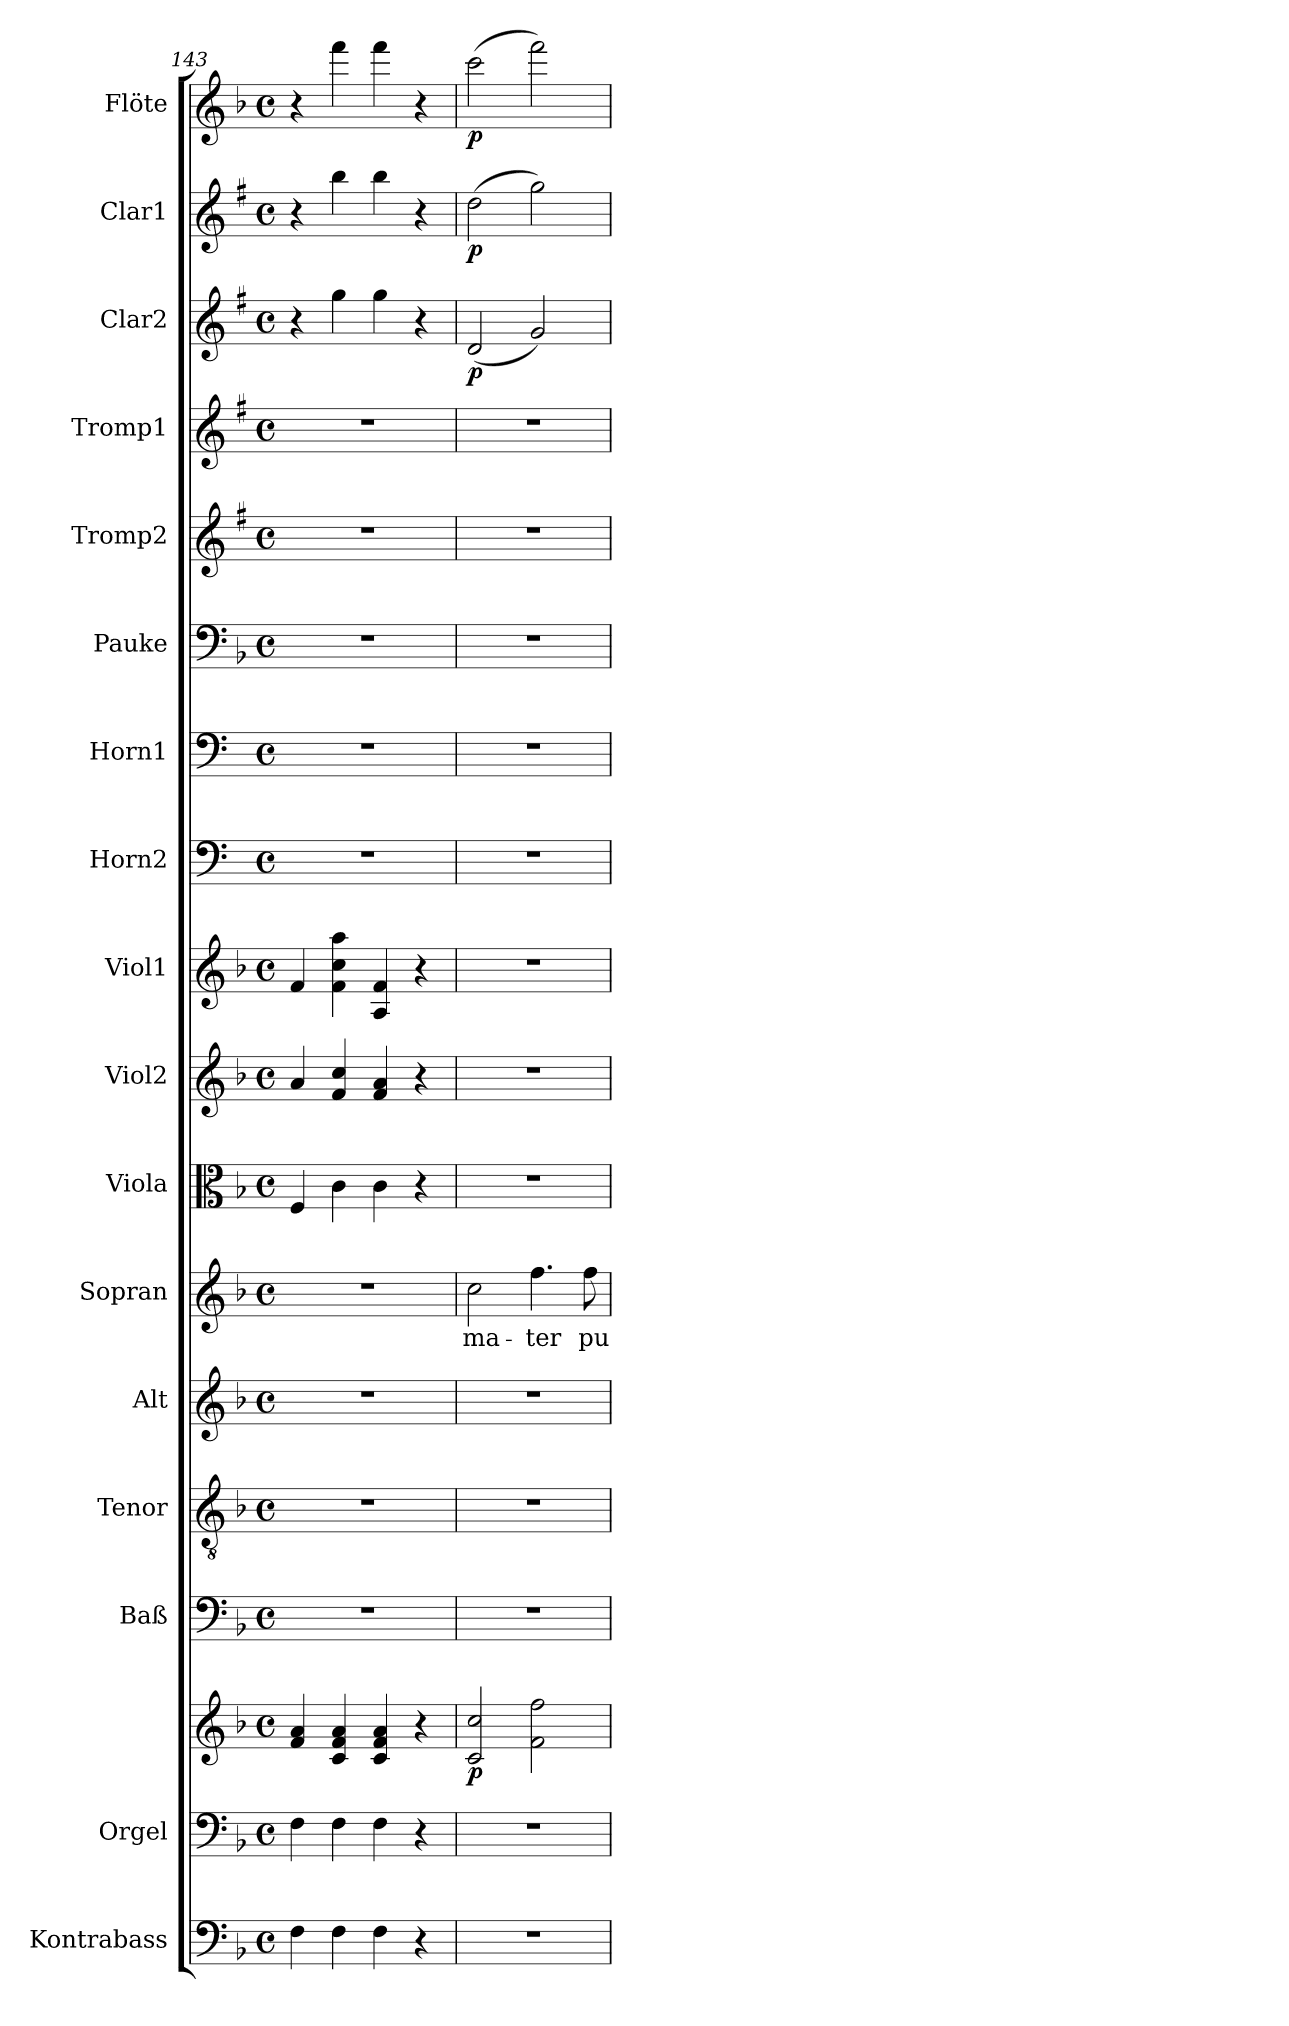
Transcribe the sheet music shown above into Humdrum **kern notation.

**kern	**kern	**kern	**dynam	**kern	**kern	**kern	**kern	**text	**kern	**kern	**kern	**kern	**kern	**kern	**kern	**kern	**kern	**dynam	**kern	**dynam	**kern	**dynam
*part17	*part16	*part16	*part16	*part15	*part14	*part13	*part12	*part12	*part11	*part10	*part9	*part8	*part7	*part6	*part5	*part4	*part3	*part3	*part2	*part2	*part1	*part1
*staff18	*staff17	*staff16	*staff16/17	*staff15	*staff14	*staff13	*staff12	*staff12	*staff11	*staff10	*staff9	*staff8	*staff7	*staff6	*staff5	*staff4	*staff3	*staff3	*staff2	*staff2	*staff1	*staff1
*I"Kontrabass	*I"Orgel	*	*	*I"Baß	*I"Tenor	*I"Alt	*I"Sopran	*	*I"Viola	*I"Viol2	*I"Viol1	*I"Horn2	*I"Horn1	*I"Pauke	*I"Tromp2	*I"Tromp1	*I"Clar2	*	*I"Clar1	*	*I"Flöte	*
*I'Kb	*	*	*	*I'B	*I'T	*I'A	*I'S	*	*I'Vla	*I'Vl2	*I'Vl1	*I'Hr2	*I'Hr1	*I'Pk	*I'Tr2	*I'Tr1	*I'Cl2	*	*I'Cl1	*	*I'Fl	*
*clefF4	*clefF4	*clefG2	*	*clefF4	*clefGv2	*clefG2	*clefG2	*	*clefC3	*clefG2	*clefG2	*clefF4	*clefF4	*clefF4	*clefG2	*clefG2	*clefG2	*	*clefG2	*	*clefG2	*
*ITrd7c12	*	*	*	*	*	*	*	*	*	*	*	*ITrd4c7	*ITrd4c7	*	*ITrd1c2	*ITrd1c2	*ITrd1c2	*	*ITrd1c2	*	*	*
*k[b-]	*k[b-]	*k[b-]	*	*k[b-]	*k[b-]	*k[b-]	*k[b-]	*	*k[b-]	*k[b-]	*k[b-]	*k[b-]	*k[b-]	*k[b-]	*k[b-]	*k[b-]	*k[b-]	*	*k[b-]	*	*k[b-]	*
*F:	*F:	*F:	*	*F:	*F:	*F:	*F:	*	*F:	*F:	*F:	*F:	*F:	*F:	*F:	*F:	*F:	*	*F:	*	*F:	*
*M4/4	*M4/4	*M4/4	*	*M4/4	*M4/4	*M4/4	*M4/4	*	*M4/4	*M4/4	*M4/4	*M4/4	*M4/4	*M4/4	*M4/4	*M4/4	*M4/4	*	*M4/4	*	*M4/4	*
*met(c)	*met(c)	*met(c)	*	*met(c)	*met(c)	*met(c)	*met(c)	*	*met(c)	*met(c)	*met(c)	*met(c)	*met(c)	*met(c)	*met(c)	*met(c)	*met(c)	*	*met(c)	*	*met(c)	*
=143	=143	=143	=143	=143	=143	=143	=143	=143	=143	=143	=143	=143	=143	=143	=143	=143	=143	=143	=143	=143	=143	=143
4FF\	4F\	4f/ 4a/	.	1r	1r	1r	1r	.	4F/	4a/	4f/	1r	1r	1r	1r	1r	4r	.	4r	.	4r	.
4FF\	4F\	4c/ 4f/ 4a/	.	.	.	.	.	.	4c\	4f/ 4cc/	4f\ 4cc\ 4aa\	.	.	.	.	.	4ff\	.	4aa\	.	4fff\	.
4FF\	4F\	4c/ 4f/ 4a/	.	.	.	.	.	.	4c\	4f/ 4a/	4A/ 4f/	.	.	.	.	.	4ff\	.	4aa\	.	4fff\	.
4r	4r	4r	.	.	.	.	.	.	4r	4r	4r	.	.	.	.	.	4r	.	4r	.	4r	.
=144	=144	=144	=144	=144	=144	=144	=144	=144	=144	=144	=144	=144	=144	=144	=144	=144	=144	=144	=144	=144	=144	=144
!	!	!	!LO:DY:b	!	!	!	!	!LO:LY:b	!	!	!	!	!	!	!	!	!	!LO:DY:b	!	!LO:DY:b	!	!LO:DY:b
1r	1r	2c/ 2cc/	p	1r	1r	1r	2cc\	ma-	1r	1r	1r	1r	1r	1r	1r	1r	(<2c/	p	(>2cc\	p	(>2ccc\	p
!	!	!	!	!	!	!	!	!LO:LY:b	!	!	!	!	!	!	!	!	!	!	!	!	!	!
.	.	2f\ 2ff\	.	.	.	.	4.ff\	-ter	.	.	.	.	.	.	.	.	2f/)	.	2ff\)	.	2fff\)	.
!	!	!	!	!	!	!	!	!LO:LY:b	!	!	!	!	!	!	!	!	!	!	!	!	!	!
.	.	.	.	.	.	.	8ff\	pu-	.	.	.	.	.	.	.	.	.	.	.	.	.	.
=	=	=	=	=	=	=	=	=	=	=	=	=	=	=	=	=	=	=	=	=	=	=
*-	*-	*-	*-	*-	*-	*-	*-	*-	*-	*-	*-	*-	*-	*-	*-	*-	*-	*-	*-	*-	*-	*-
